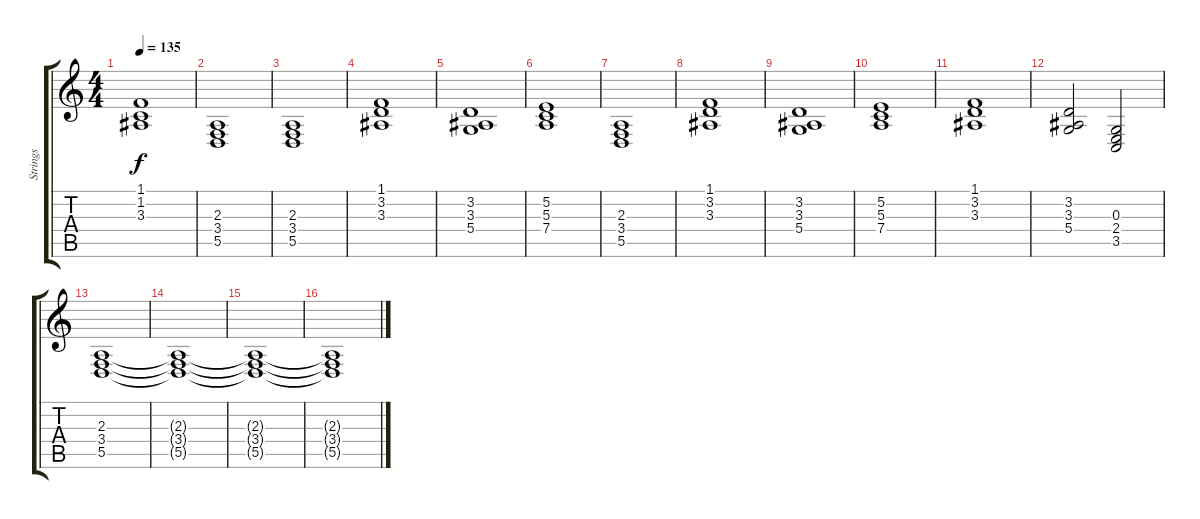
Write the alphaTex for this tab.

\track ("Strings" "Strings") {instrument stringensemble1}
\staff {score tabs}
\tuning (E4 B3 G3 D3 A2 E2) {hide}
\ts (4 4)
\tempo 135
\clef g2
\ks c
(1.1 1.2 3.3).1{dy f} |
(2.3 3.4 5.5).1 |
(2.3 3.4 5.5).1 |
(1.1 3.2 3.3).1 |
(3.2 3.3 5.4).1 |
(5.2 5.3 7.4).1 |
(2.3 3.4 5.5).1 |
(1.1 3.2 3.3).1 |
(3.2 3.3 5.4).1 |
(5.2 5.3 7.4).1 |
(1.1 3.2 3.3).1 |
(3.2 3.3 5.4).2 (0.3 2.4 3.5).2 |
(2.3 3.4 5.5).1 |
(2.3{t} 3.4{t} 5.5{t}).1 |
(2.3{t} 3.4{t} 5.5{t}).1 |
(2.3{t} 3.4{t} 5.5{t}).1
